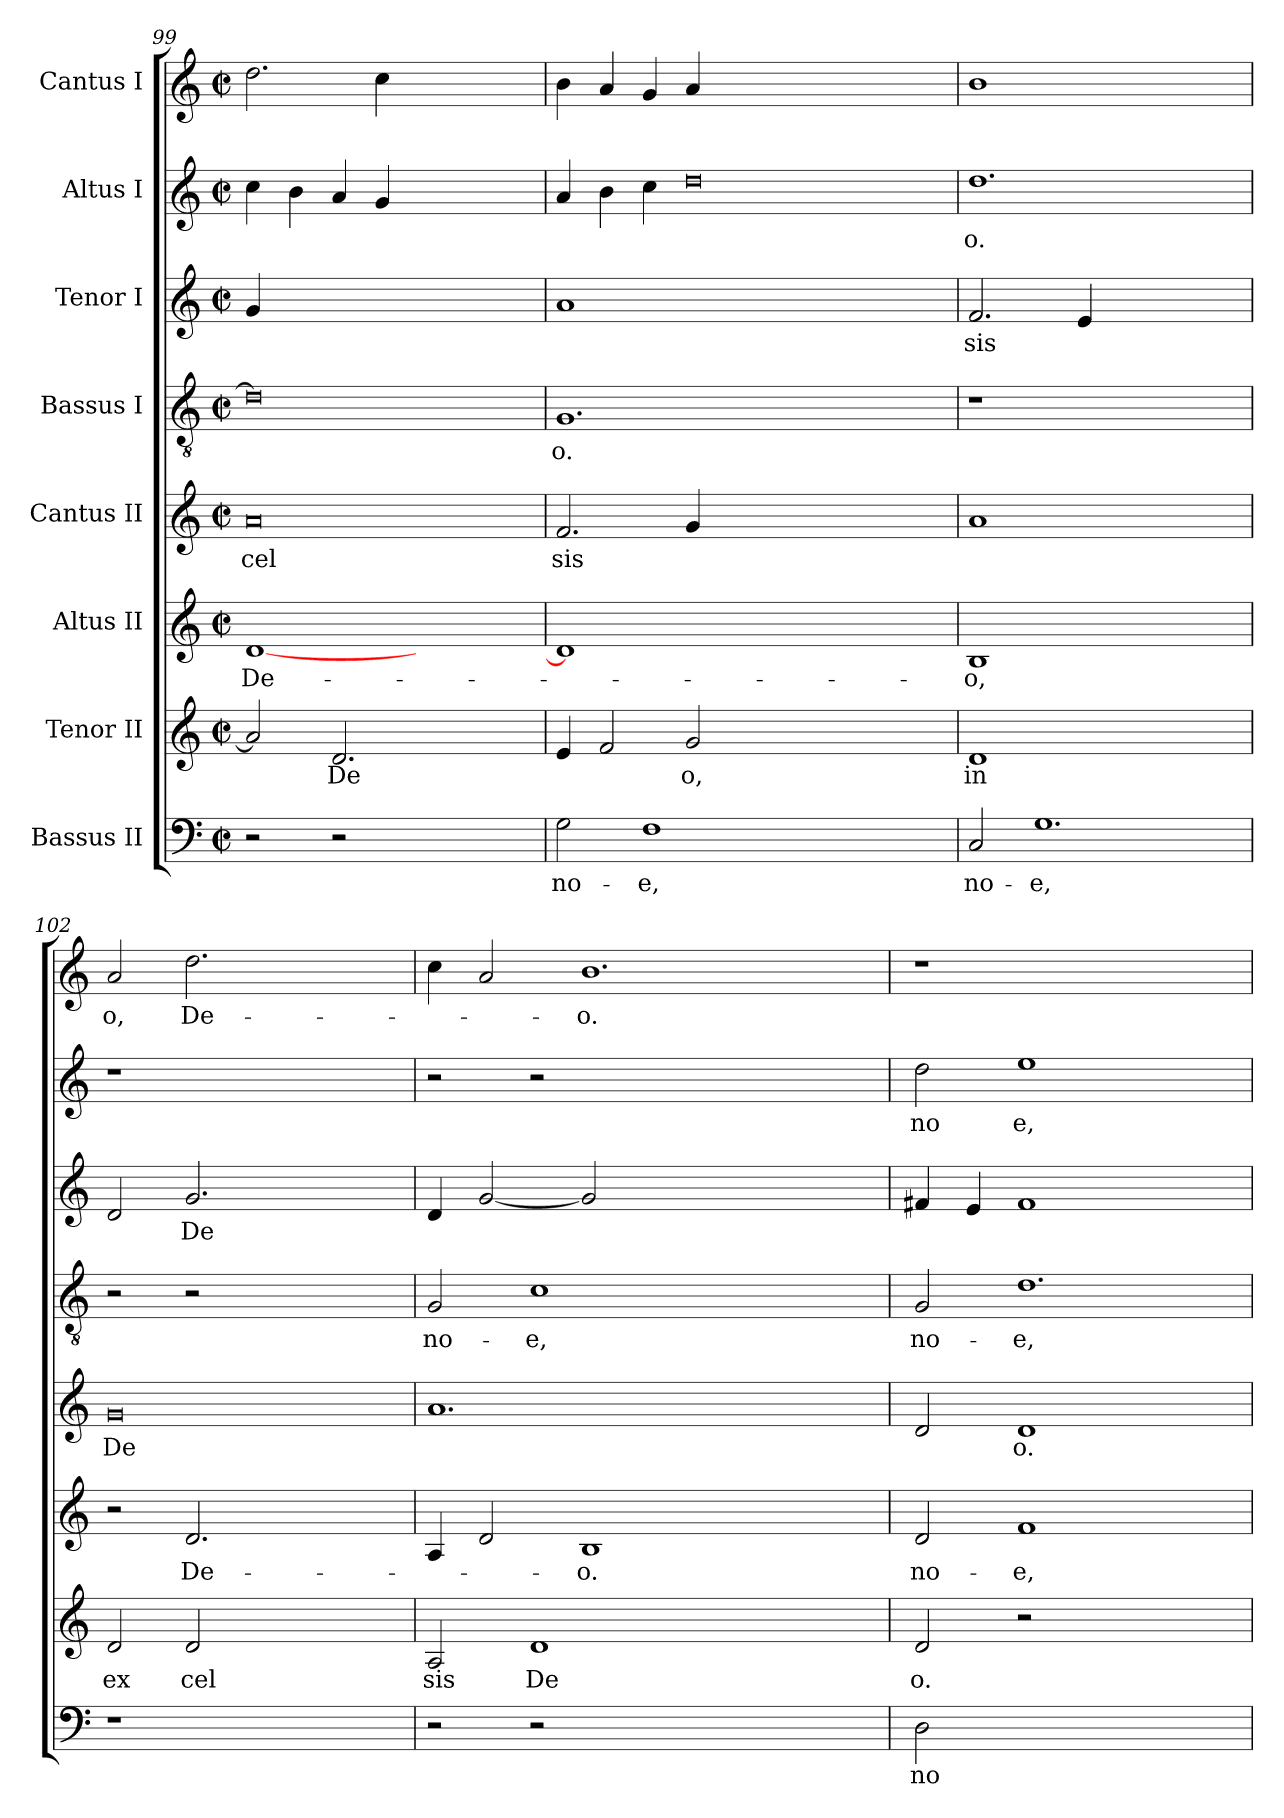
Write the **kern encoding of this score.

**kern	**text	**kern	**text	**kern	**text	**kern	**text	**kern	**text	**kern	**text	**kern	**text	**kern	**text
*part8	*part8	*part7	*part7	*part6	*part6	*part5	*part5	*part4	*part4	*part3	*part3	*part2	*part2	*part1	*part1
*staff8	*staff8	*staff7	*staff7	*staff6	*staff6	*staff5	*staff5	*staff4	*staff4	*staff3	*staff3	*staff2	*staff2	*staff1	*staff1
*I"Bassus II	*	*I"Tenor II	*	*I"Altus II	*	*I"Cantus II	*	*I"Bassus I	*	*I"Tenor I	*	*I"Altus I	*	*I"Cantus I	*
!!LO:LB:g=z
*clefF4	*	*clefG2	*	*clefG2	*	*clefG2	*	*clefGv2	*	*clefG2	*	*clefG2	*	*clefG2	*
*k[]	*	*k[]	*	*k[]	*	*k[]	*	*k[]	*	*k[]	*	*k[]	*	*k[]	*
*C:	*	*C:	*	*C:	*	*C:	*	*C:	*	*C:	*	*C:	*	*C:	*
*M2/2	*	*M2/2	*	*M2/2	*	*M2/2	*	*M2/2	*	*M2/2	*	*M2/2	*	*M2/2	*
*met(c|)	*	*met(c|)	*	*met(c|)	*	*met(c|)	*	*met(c|)	*	*met(c|)	*	*met(c|)	*	*met(c|)	*
=99A	=99A	=99A	=99A	=99A	=99A	=99A	=99A	=99A	=99A	=99A	=99A	=99A	=99A	=99A	=99A
!	!	!	!	!	!LO:LY:b	!	!LO:LY:b	!	!	!	!	!	!	!	!
2r	.	2a/]	.	[1d	De-	0a	cel	0d]	.	4g/	.	4cc\	.	2.dd\	.
.	.	.	.	.	.	.	.	.	.	1..ryy	.	4b\	.	.	.
!	!	!	!LO:LY:b	!	!	!	!	!	!	!	!	!	!	!	!
2r	.	2.d/	De	.	.	.	.	.	.	.	.	4a/	.	.	.
.	.	.	.	.	.	.	.	.	.	.	.	4g/	.	4cc\	.
1ryy	.	.	.	1ryy	.	.	.	.	.	.	.	1ryy	.	1ryy	.
.	.	2.ryy	.	.	.	.	.	.	.	.	.	.	.	.	.
!!LO:LB:g=z
=100A	=100A	=100A	=100A	=100A	=100A	=100A	=100A	=100A	=100A	=100A	=100A	=100A	=100A	=100A	=100A
!	!LO:LY:b	!	!	!	!	!	!LO:LY:b	!	!LO:LY:b	!	!	!	!	!	!
2G\	no-	4e/	.	1d]	.	2.f/	sis	1.G	-o.	1a	.	4a/	.	4b\	.
.	.	2f/	.	.	.	.	.	.	.	.	.	4b\	.	4a/	.
!	!LO:LY:b	!	!	!	!	!	!	!	!	!	!	!	!	!	!
1F	-e,	.	.	.	.	.	.	.	.	.	.	4cc\	.	4g/	.
!	!	!	!LO:LY:b	!	!	!	!	!	!	!	!	!	!	!	!
.	.	2g/	o,	.	.	4g/	.	.	.	.	.	0dd	.	4a/	.
.	.	.	.	1..ryy	.	1..ryy	.	.	.	1..ryy	.	.	.	1..ryy	.
.	.	1.ryy	.	.	.	.	.	.	.	.	.	.	.	.	.
1ryy	.	.	.	.	.	.	.	1ryy	.	.	.	.	.	.	.
4ryy	.	.	.	.	.	.	.	4ryy	.	.	.	.	.	.	.
=101A	=101A	=101A	=101A	=101A	=101A	=101A	=101A	=101A	=101A	=101A	=101A	=101A	=101A	=101A	=101A
!	!LO:LY:b	!	!LO:LY:b	!	!LO:LY:b	!	!	!	!	!	!LO:LY:b	!	!LO:LY:b	!	!
2C/	no-	1d	in	1B	-o,	1a	.	1r	.	2.f/	-sis	1.dd	o.	1b	.
!	!LO:LY:b	!	!	!	!	!	!	!	!	!	!	!	!	!	!
1.G	-e,	.	.	.	.	.	.	.	.	.	.	.	.	.	.
.	.	.	.	.	.	.	.	.	.	4e/	.	.	.	.	.
.	.	1ryy	.	1ryy	.	1ryy	.	1ryy	.	1ryy	.	.	.	1ryy	.
.	.	.	.	.	.	.	.	.	.	.	.	2ryy	.	.	.
=102A	=102A	=102A	=102A	=102A	=102A	=102A	=102A	=102A	=102A	=102A	=102A	=102A	=102A	=102A	=102A
!	!	!	!LO:LY:b	!	!	!	!LO:LY:b	!	!	!	!	!	!	!	!LO:LY:b
1r	.	2d/	ex	2r	.	0g	De	2r	.	2d/	.	1r	.	2a/	-o,
!	!	!	!LO:LY:b	!	!LO:LY:b	!	!	!	!	!	!LO:LY:b	!	!	!	!LO:LY:b
.	.	2d/	cel	2.d/	De-	.	.	2r	.	2.g/	De	.	.	2.dd\	De-
1ryy	.	1ryy	.	.	.	.	.	1ryy	.	.	.	1ryy	.	.	.
.	.	.	.	2.ryy	.	.	.	.	.	2.ryy	.	.	.	2.ryy	.
=102B	=102B	=102B	=102B	=102B	=102B	=102B	=102B	=102B	=102B	=102B	=102B	=102B	=102B	=102B	=102B
!	!	!	!LO:LY:b	!	!	!	!	!	!LO:LY:b	!	!	!	!	!	!
2r	.	2A/	sis	4A/	.	1.a	.	2G/	no-	4d/	.	2r	.	4cc\	.
.	.	.	.	2d/	.	.	.	.	.	[2g/	.	.	.	2a/	.
!	!	!	!LO:LY:b	!	!	!	!	!	!LO:LY:b	!	!	!	!	!	!
2r	.	1d	De	.	.	.	.	1c	-e,	.	.	2r	.	.	.
!	!	!	!	!	!LO:LY:b	!	!	!	!	!	!	!	!	!	!LO:LY:b
.	.	.	.	1B	-o.	.	.	.	.	2g/]	.	.	.	1.b	-o.
1ryy	.	.	.	.	.	.	.	.	.	.	.	1ryy	.	.	.
.	.	.	.	.	.	.	.	.	.	1ryy	.	.	.	.	.
.	.	2.ryy	.	.	.	2.ryy	.	2.ryy	.	.	.	.	.	.	.
.	.	.	.	2ryy	.	.	.	.	.	.	.	.	.	.	.
4ryy	.	.	.	.	.	.	.	.	.	.	.	4ryy	.	.	.
=104A	=104A	=104A	=104A	=104A	=104A	=104A	=104A	=104A	=104A	=104A	=104A	=104A	=104A	=104A	=104A
!	!LO:LY:b	!	!LO:LY:b	!	!LO:LY:b	!	!	!	!LO:LY:b	!	!	!	!LO:LY:b	!	!
2D\	no-	2d/	o.	2d/	no-	2d/	.	2G/	no-	4f#X/	.	2dd\	no	1r	.
.	.	.	.	.	.	.	.	.	.	4e/	.	.	.	.	.
!	!	!	!	!	!LO:LY:b	!	!LO:LY:b	!	!LO:LY:b	!	!	!	!LO:LY:b	!	!
1.ryy	.	2r	.	1f	-e,	1d	o.	1.d	-e,	1f#	.	1ee	e,	.	.
.	.	1ryy	.	.	.	.	.	.	.	.	.	.	.	1ryy	.
.	.	.	.	2ryy	.	2ryy	.	.	.	2ryy	.	2ryy	.	.	.
=	=	=	=	=	=	=	=	=	=	=	=	=	=	=	=
*-	*-	*-	*-	*-	*-	*-	*-	*-	*-	*-	*-	*-	*-	*-	*-
